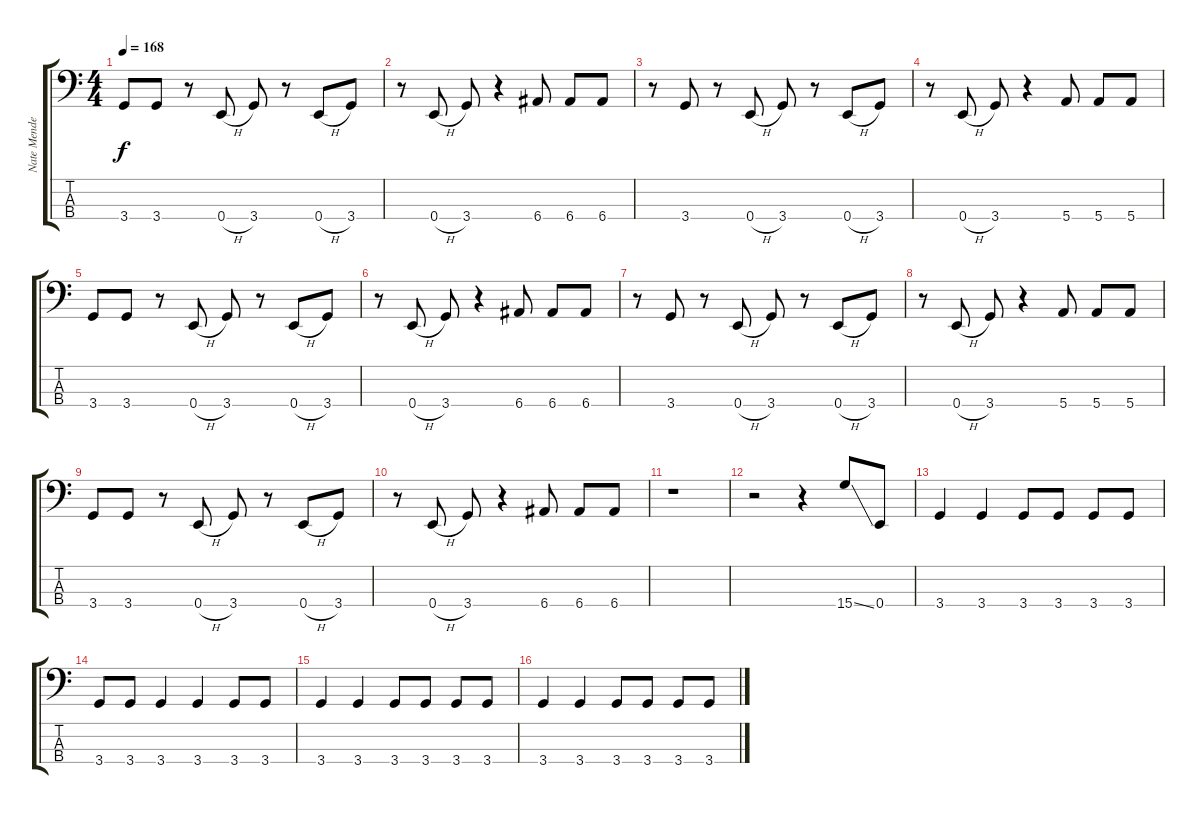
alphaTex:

\track ("Nate Mendell" "Nate Mende") {instrument electricbassfinger}
\staff {score tabs}
\tuning (G2 D2 A1 E1) {hide}
\ts (4 4)
\tempo 168
\clef f4
\ks c
3.4.8{dy f} 3.4.8 r.8 0.4{h}.8 3.4.8 r.8 0.4{h}.8 3.4.8 |
r.8 0.4{h}.8 3.4.8 r.4 6.4.8 6.4.8 6.4.8 |
r.8 3.4.8 r.8 0.4{h}.8 3.4.8 r.8 0.4{h}.8 3.4.8 |
r.8 0.4{h}.8 3.4.8 r.4 5.4.8 5.4.8 5.4.8 |
3.4.8 3.4.8 r.8 0.4{h}.8 3.4.8 r.8 0.4{h}.8 3.4.8 |
r.8 0.4{h}.8 3.4.8 r.4 6.4.8 6.4.8 6.4.8 |
r.8 3.4.8 r.8 0.4{h}.8 3.4.8 r.8 0.4{h}.8 3.4.8 |
r.8 0.4{h}.8 3.4.8 r.4 5.4.8 5.4.8 5.4.8 |
3.4.8 3.4.8 r.8 0.4{h}.8 3.4.8 r.8 0.4{h}.8 3.4.8 |
r.8 0.4{h}.8 3.4.8 r.4 6.4.8 6.4.8 6.4.8 |
r.1 |
r.2 r.4 15.4{ss}.8 0.4.8 |
3.4.4 3.4.4 3.4.8 3.4.8 3.4.8 3.4.8 |
3.4.8 3.4.8 3.4.4 3.4.4 3.4.8 3.4.8 |
3.4.4 3.4.4 3.4.8 3.4.8 3.4.8 3.4.8 |
3.4.4 3.4.4 3.4.8 3.4.8 3.4.8 3.4.8
